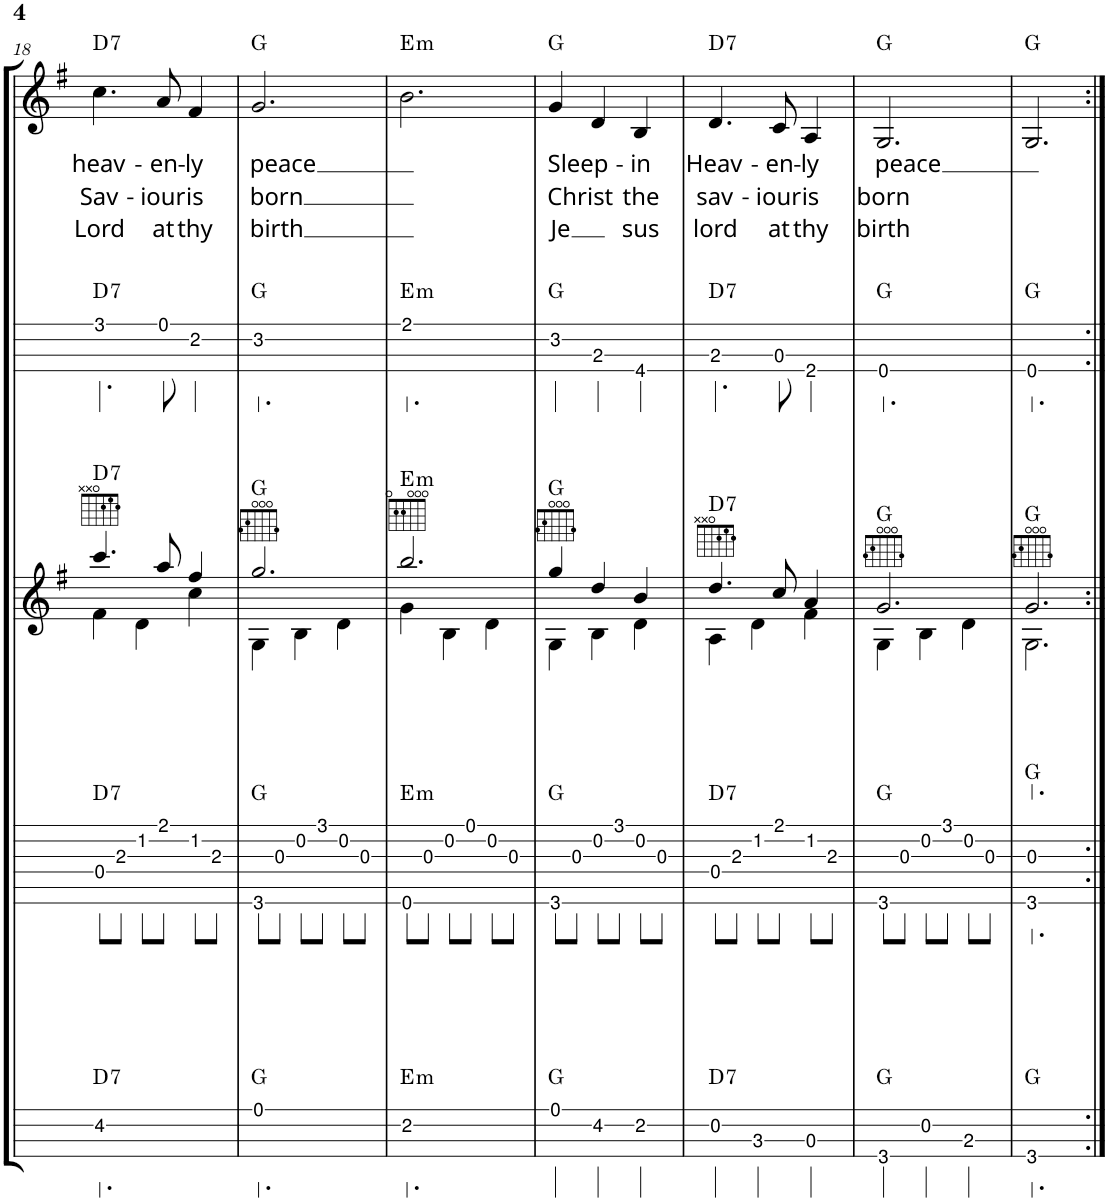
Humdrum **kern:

**kern	**harte	**kern	**harte	**kern	**harte	**kern	**harte	**kern	**text	**text	**text	**harte
*part5	*part5	*part4	*part4	*part3	*part3	*part2	*part2	*part1	*part1	*part1	*part1	*part1
*staff5	*	*staff4	*	*staff3	*	*staff2	*	*staff1	*staff1	*staff1	*staff1	*
*I"Bass Guitar	*	*I"Guitar	*	*I"Dulcimer	*	*I"Ukulele	*	*I"Mandolin	*	*	*	*
!!LO:PB:g=z
*	*	*	*	*clefG2	*	*	*	*clefG2	*	*	*	*
*k[f#]	*	*k[f#]	*	*k[f#]	*	*k[f#]	*	*k[f#]	*	*	*	*
*G:	*	*G:	*	*G:	*	*G:	*	*G:	*	*	*	*
*M3/4	*	*M3/4	*	*M3/4	*	*M3/4	*	*M3/4	*	*	*	*
=18	=18	=18	=18	=18	=18	=18	=18	=18	=18	=18	=18	=18
*	*	*	*	*^	*	*	*	*	*	*	*	*
!	!LO:H:kt=7	!	!LO:H:kt=7	!	!	!LO:H:kt=7	!	!LO:H:kt=7	!	!LO:LY:b	!LO:LY:b	!LO:LY:b	!LO:H:kt=7
2.FF#\	D:7	8D\L	D:7	4.ccc/	4f#\	D:7	4.cc\	D:7	4.cc\	heav-	Sav-	Lord	D:7
.	.	8A\J	.	.	.	.	.	.	.	.	.	.	.
.	.	8c\L	.	.	4d\	.	.	.	.	.	.	.	.
!	!	!	!	!	!	!	!	!	!	!LO:LY:b	!LO:LY:b	!LO:LY:b	!
.	.	8f#\J	.	8aa/	.	.	8a\	.	8a/	-en-	-iour	at	.
!	!	!	!	!	!	!	!	!	!	!LO:LY:b	!LO:LY:b	!LO:LY:b	!
.	.	8c\L	.	4ff#/	4cc\	.	4f#\	.	4f#/	-ly	is	thy	.
.	.	8A\J	.	.	.	.	.	.	.	.	.	.	.
=19	=19	=19	=19	=19	=19	=19	=19	=19	=19	=19	=19	=19	=19
!	!	!	!	!	!	!	!	!	!	!LO:LY:b	!LO:LY:b	!LO:LY:b	!
2.GG\	G:maj	8GG\L	G:maj	2.gg/	4G\	G:maj	2.g\	G:maj	2.g/	peace	born	birth	G:maj
.	.	8G\J	.	.	.	.	.	.	.	.	.	.	.
.	.	8B\L	.	.	4B\	.	.	.	.	.	.	.	.
.	.	8g\J	.	.	.	.	.	.	.	.	.	.	.
.	.	8B\L	.	.	4d\	.	.	.	.	.	.	.	.
.	.	8G\J	.	.	.	.	.	.	.	.	.	.	.
=20	=20	=20	=20	=20	=20	=20	=20	=20	=20	=20	=20	=20	=20
!	!LO:H:kt=m	!	!LO:H:kt=m	!	!	!LO:H:kt=m	!	!LO:H:kt=m	!	!	!	!	!LO:H:kt=m
2.EE\	E:min	8EE\L	E:min	2.bb/	4g\	E:min	2.b\	E:min	2.b\	.	.	.	E:min
.	.	8G\J	.	.	.	.	.	.	.	.	.	.	.
.	.	8B\L	.	.	4B\	.	.	.	.	.	.	.	.
.	.	8e\J	.	.	.	.	.	.	.	.	.	.	.
.	.	8B\L	.	.	4d\	.	.	.	.	.	.	.	.
.	.	8G\J	.	.	.	.	.	.	.	.	.	.	.
=21	=21	=21	=21	=21	=21	=21	=21	=21	=21	=21	=21	=21	=21
!	!	!	!	!	!	!	!	!	!	!LO:LY:b	!LO:LY:b	!LO:LY:b	!
4GG\	G:maj	8GG\L	G:maj	4gg/	4G\	G:maj	4g\	G:maj	4g/	Sleep-	Christ	Je	G:maj
.	.	8G\J	.	.	.	.	.	.	.	.	.	.	.
4FF#\	.	8B\L	.	4dd/	4B\	.	4d\	.	4d/	.	.	.	.
.	.	8g\J	.	.	.	.	.	.	.	.	.	.	.
!	!	!	!	!	!	!	!	!	!	!LO:LY:b	!LO:LY:b	!LO:LY:b	!
4EE\	.	8B\L	.	4b/	4d\	.	4B\	.	4B/	-in	the	sus	.
.	.	8G\J	.	.	.	.	.	.	.	.	.	.	.
=22	=22	=22	=22	=22	=22	=22	=22	=22	=22	=22	=22	=22	=22
!	!LO:H:kt=7	!	!LO:H:kt=7	!	!	!LO:H:kt=7	!	!LO:H:kt=7	!	!LO:LY:b	!LO:LY:b	!LO:LY:b	!LO:H:kt=7
4DD\	D:7	8D\L	D:7	4.dd/	4A\	D:7	4.d\	D:7	4.d/	Heav-	sav-	lord	D:7
.	.	8A\J	.	.	.	.	.	.	.	.	.	.	.
4CC\	.	8c\L	.	.	4d\	.	.	.	.	.	.	.	.
!	!	!	!	!	!	!	!	!	!	!LO:LY:b	!LO:LY:b	!LO:LY:b	!
.	.	8f#\J	.	8cc/	.	.	8c\	.	8c/	-en-	-iour	at	.
!	!	!	!	!	!	!	!	!	!	!LO:LY:b	!LO:LY:b	!LO:LY:b	!
4AAA\	.	8c\L	.	4a/	4f#\	.	4A\	.	4A/	-ly	is	thy	.
.	.	8A\J	.	.	.	.	.	.	.	.	.	.	.
=23	=23	=23	=23	=23	=23	=23	=23	=23	=23	=23	=23	=23	=23
!	!	!	!	!	!	!	!	!	!	!LO:LY:b	!LO:LY:b	!LO:LY:b	!
4GGG\	G:maj	8GG\L	G:maj	2.g/	4G\	G:maj	2.G\	G:maj	2.G/	peace	born	birth	G:maj
.	.	8G\J	.	.	.	.	.	.	.	.	.	.	.
4DD\	.	8B\L	.	.	4B\	.	.	.	.	.	.	.	.
.	.	8g\J	.	.	.	.	.	.	.	.	.	.	.
4BBB\	.	8B\L	.	.	4d\	.	.	.	.	.	.	.	.
.	.	8G\J	.	.	.	.	.	.	.	.	.	.	.
=24	=24	=24	=24	=24	=24	=24	=24	=24	=24	=24	=24	=24	=24
*	*	*^	*	*	*	*	*	*	*	*	*	*	*
2.GGG\	G:maj	2.G/	2.GG\	G:maj	2.g/	2.G\	G:maj	2.G\	G:maj	2.G/	.	.	.	G:maj
*	*	*v	*v	*	*	*	*	*	*	*	*	*	*	*
*	*	*	*	*v	*v	*	*	*	*	*	*	*	*
=:|!	=:|!	=:|!	=:|!	=:|!	=:|!	=:|!	=:|!	=:|!	=:|!	=:|!	=:|!	=:|!
*-	*-	*-	*-	*-	*-	*-	*-	*-	*-	*-	*-	*-
